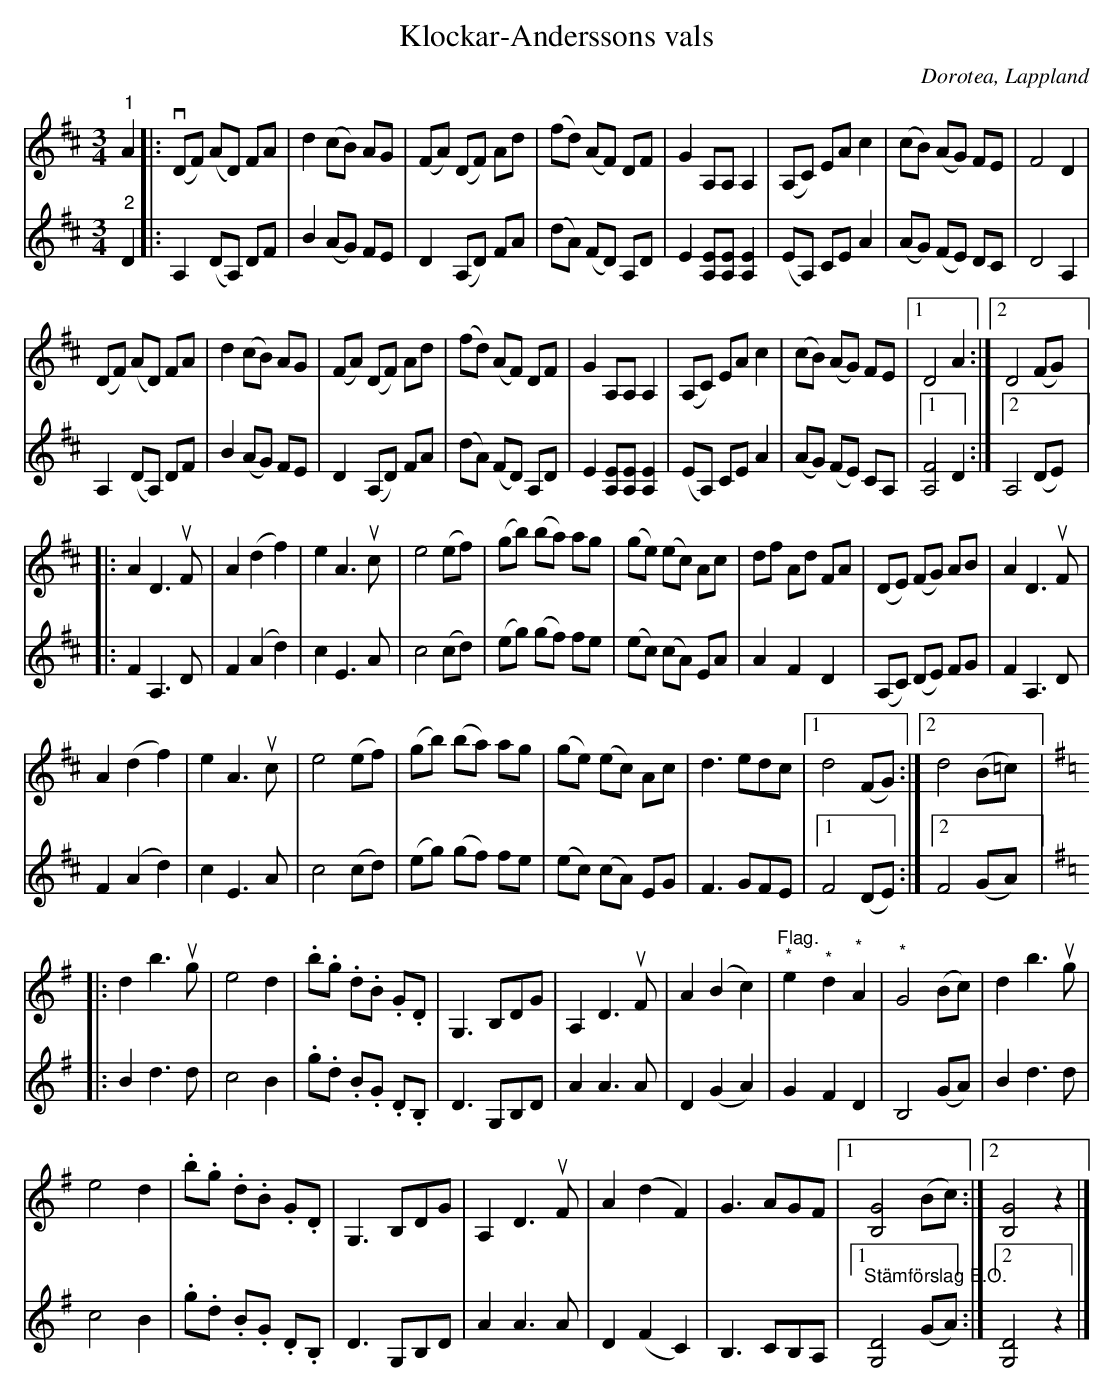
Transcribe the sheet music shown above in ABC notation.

X:1
T:Klockar-Anderssons vals
O:Dorotea, Lappland
L:1/8
M:3/4
K:D
V:1
"^1" A2 |:v (DF) (AD) FA | d2 (cB) AG | (FA) (DF) Ad | (fd) (AF) DF | G2 A,A, A,2 | (A,C) EA c2 | (cB) (AG) FE | F4 D2 |
(DF) (AD) FA | d2 (cB) AG | (FA) (DF) Ad | (fd) (AF) DF | G2 A,A, A,2 | (A,C) EA c2 | (cB) (AG) FE |1 D4 A2 :|2 D4 (FG) |:
A2 D3u F | A2 (d2 f2) | e2 A3u c | e4 (ef) | (gb) (ba) ag | (ge) (ec) Ac | df Ad FA | (DE) (FG) AB | A2 D3u F |
A2 (d2 f2) | e2 A3u c | e4 (ef) | (gb) (ba) ag | (ge) (ec) Ac | d3 edc |1 d4 (FG) :|2 d4 (B=c) |:
[K:G] d2 b3u g | e4 d2 | .b.g .d.B .G.D | G,3 B,DG | A,2 D3u F | A2 (B2 c2) |"^Flag.""^*" e2"^*" d2"^*" A2 |"^*" G4 (Bc) | d2 b3u g |
e4 d2 | .b.g .d.B .G.D | G,3 B,DG | A,2 D3u F | A2 (d2 F2) | G3 AGF |1 [B,G]4 (Bc) :|2 [B,G]4 z2 |]
V:2
"^2" D2 |: A,2 (DA,) DF | B2 (AG) FE | D2 (A,D) FA | (dA) (FD) A,D | E2 [A,E][A,E] [A,E]2 | (EA,) CE A2 | (AG) (FE) DC | D4 A,2 |
A,2 (DA,) DF | B2 (AG) FE | D2 (A,D) FA | (dA) (FD) A,D | E2 [A,E][A,E] [A,E]2 | (EA,) CE A2 | (AG) (FE) CA, |1 [A,F]4 D2 :|2 A,4 (DE) |:
F2 A,3 D | F2 (A2 d2) | c2 E3 A | c4 (cd) | (eg) (gf) fe | (ec) (cA) EA | A2 F2 D2 | (A,C) (DE) FG |
F2 A,3 D | F2 (A2 d2) | c2 E3 A | c4 (cd) | (eg) (gf) fe | (ec) (cA) EG | F3 GFE |1 F4 (DE) :|2 F4 (GA) |:
[K:G] B2 d3 d | c4 B2 | .g.d .B.G .D.B, | D3 G,B,D | A2 A3 A | D2 (G2 A2) | G2 F2 D2 | B,4 (GA) | B2 d3 d |
c4 B2 | .g.d .B.G .D.B, | D3 G,B,D | A2 A3 A | D2 (F2 C2) | B,3 CB,A, |1 "^Stämförslag B.O." [G,D]4 (GA) :|2 [G,D]4 z2 |]
